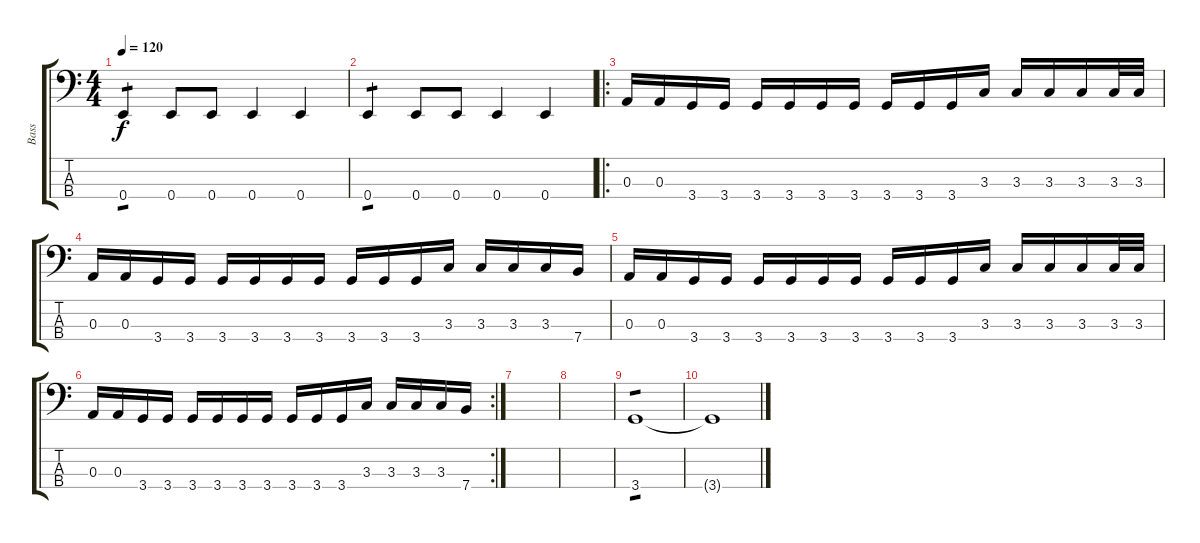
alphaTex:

\track ("Bass" "Bass") {instrument electricbassfinger}
\staff {score tabs}
\tuning (G2 D2 A1 E1) {hide}
\ts (4 4)
\tempo 120
\clef f4
\ks c
0.4.4{tp 1 dy f instrument electricbassfinger} 0.4.8 0.4.8 0.4.4 0.4.4 |
0.4.4{tp 1 instrument electricbassfinger} 0.4.8 0.4.8 0.4.4 0.4.4 |
\ro
0.3.16 0.3.16 3.4.16 3.4.16 3.4.16 3.4.16 3.4.16 3.4.16 3.4.16 3.4.16 3.4.16 3.3.16 3.3.16 3.3.16 3.3.16 3.3.32 3.3.32 |
0.3.16 0.3.16 3.4.16 3.4.16 3.4.16 3.4.16 3.4.16 3.4.16 3.4.16 3.4.16 3.4.16 3.3.16 3.3.16 3.3.16 3.3.16 7.4.16 |
0.3.16 0.3.16 3.4.16 3.4.16 3.4.16 3.4.16 3.4.16 3.4.16 3.4.16 3.4.16 3.4.16 3.3.16 3.3.16 3.3.16 3.3.16 3.3.32 3.3.32 |
\rc 2
0.3.16 0.3.16 3.4.16 3.4.16 3.4.16 3.4.16 3.4.16 3.4.16 3.4.16 3.4.16 3.4.16 3.3.16 3.3.16 3.3.16 3.3.16 7.4.16 |
|
|
3.4.1{tp 1 volume 2} |
3.4{t}.1
